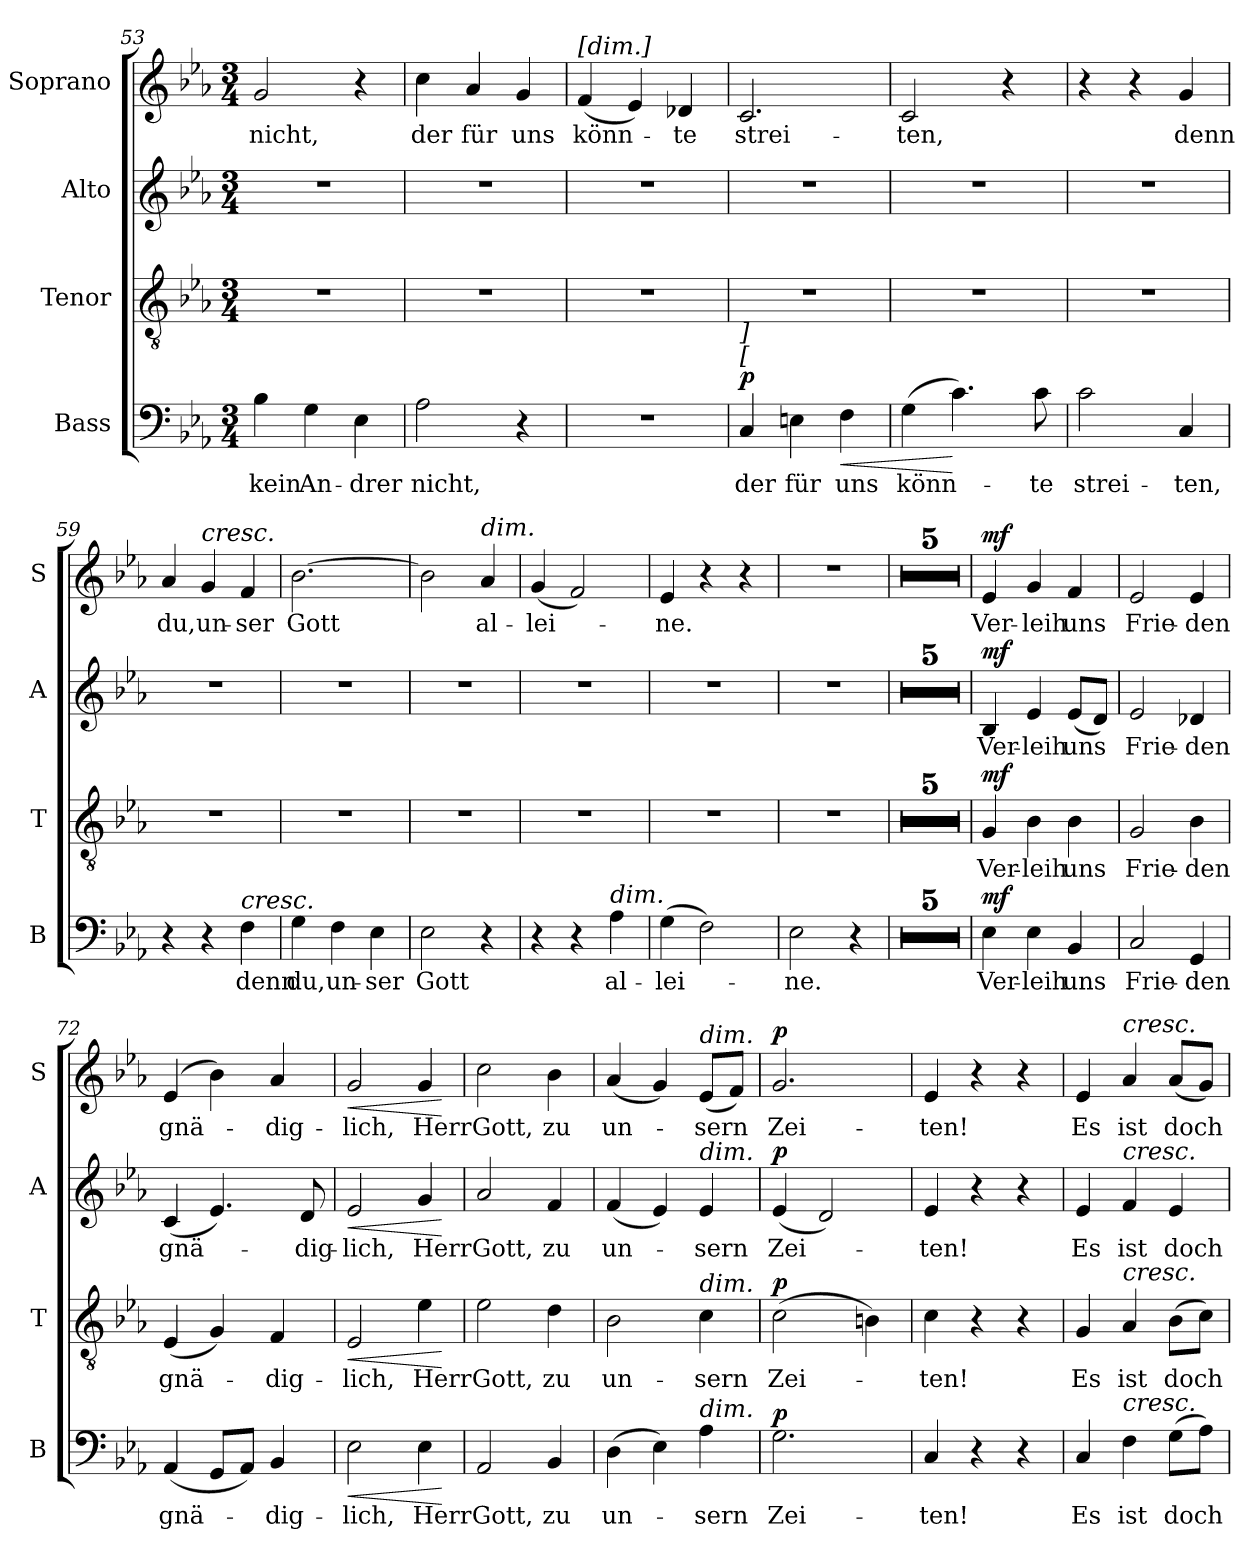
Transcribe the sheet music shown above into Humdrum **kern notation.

**kern	**text	**dynam	**kern	**text	**dynam	**kern	**text	**dynam	**kern	**text	**dynam
*part4	*part4	*part4	*part3	*part3	*part3	*part2	*part2	*part2	*part1	*part1	*part1
*staff4	*staff4	*staff4	*staff3	*staff3	*staff3	*staff2	*staff2	*staff2	*staff1	*staff1	*staff1
*I"Bass	*	*	*I"Tenor	*	*	*I"Alto	*	*	*I"Soprano	*	*
*I'B	*	*	*I'T	*	*	*I'A	*	*	*I'S	*	*
!!LO:LB:g=z
*clefF4	*	*	*clefGv2	*	*	*clefG2	*	*	*clefG2	*	*
*k[b-e-a-]	*	*	*k[b-e-a-]	*	*	*k[b-e-a-]	*	*	*k[b-e-a-]	*	*
*E-:	*	*	*E-:	*	*	*E-:	*	*	*E-:	*	*
*M3/4	*	*	*M3/4	*	*	*M3/4	*	*	*M3/4	*	*
=53	=53	=53	=53	=53	=53	=53	=53	=53	=53	=53	=53
4B-\	kein	.	2.r	.	.	2.r	.	.	2g/	nicht,	.
4G\	An-	.	.	.	.	.	.	.	.	.	.
4E-\	-drer	.	.	.	.	.	.	.	4r	.	.
=54	=54	=54	=54	=54	=54	=54	=54	=54	=54	=54	=54
2A-\	nicht,	.	2.r	.	.	2.r	.	.	4cc\	der	.
.	.	.	.	.	.	.	.	.	4a-/	für	.
4r	.	.	.	.	.	.	.	.	4g/	uns	.
=55	=55	=55	=55	=55	=55	=55	=55	=55	=55	=55	=55
!	!	!	!	!	!	!	!	!	!LO:TX:a:i:t=[dim.]	!	!
2.r	.	.	2.r	.	.	2.r	.	.	(4f/	könn-	.
.	.	.	.	.	.	.	.	.	4e-/)	.	.
.	.	.	.	.	.	.	.	.	4d-X/	-te	.
=56	=56	=56	=56	=56	=56	=56	=56	=56	=56	=56	=56
!LO:TX:a:i:t=[	!	!	!	!	!	!	!	!	!	!	!
!LO:TX:a:i:t=]	!	!	!	!	!	!	!	!	!	!	!
!	!	!LO:DY:a	!	!	!	!	!	!	!	!	!
4C/	der	p	2.r	.	.	2.r	.	.	2.c/	strei-	.
4En\	für	.	.	.	.	.	.	.	.	.	.
!	!	!LO:HP:b	!	!	!	!	!	!	!	!	!
4F\	uns	<	.	.	.	.	.	.	.	.	.
=57	=57	=57	=57	=57	=57	=57	=57	=57	=57	=57	=57
(4G\	könn-	.	2.r	.	.	2.r	.	.	2c/	-ten,	.
4.c\)	.	[	.	.	.	.	.	.	.	.	.
.	.	.	.	.	.	.	.	.	4r	.	.
8c\	-te	.	.	.	.	.	.	.	.	.	.
=58	=58	=58	=58	=58	=58	=58	=58	=58	=58	=58	=58
2c\	strei-	.	2.r	.	.	2.r	.	.	4r	.	.
.	.	.	.	.	.	.	.	.	4r	.	.
4C/	-ten,	.	.	.	.	.	.	.	4g/	denn	.
=59	=59	=59	=59	=59	=59	=59	=59	=59	=59	=59	=59
4r	.	.	2.r	.	.	2.r	.	.	4a-/	du,	.
!	!	!	!	!	!	!	!	!	!LO:TX:a:i:t=cresc.	!	!
4r	.	.	.	.	.	.	.	.	4g/	un-	.
!LO:TX:a:i:t=cresc.	!	!	!	!	!	!	!	!	!	!	!
4F\	denn	.	.	.	.	.	.	.	4f/	-ser	.
!!LO:PB:g=z
=60	=60	=60	=60	=60	=60	=60	=60	=60	=60	=60	=60
4G\	du,	.	2.r	.	.	2.r	.	.	[2.b-\	Gott	.
4F\	un-	.	.	.	.	.	.	.	.	.	.
4E-\	-ser	.	.	.	.	.	.	.	.	.	.
=61	=61	=61	=61	=61	=61	=61	=61	=61	=61	=61	=61
2E-\	Gott	.	2.r	.	.	2.r	.	.	2b-\]	.	.
!	!	!	!	!	!	!	!	!	!LO:TX:a:i:t=dim.	!	!
4r	.	.	.	.	.	.	.	.	4a-/	al-	.
=62	=62	=62	=62	=62	=62	=62	=62	=62	=62	=62	=62
4r	.	.	2.r	.	.	2.r	.	.	(4g/	-lei-	.
4r	.	.	.	.	.	.	.	.	2f/)	.	.
!LO:TX:a:i:t=dim.	!	!	!	!	!	!	!	!	!	!	!
4A-\	al-	.	.	.	.	.	.	.	.	.	.
=63	=63	=63	=63	=63	=63	=63	=63	=63	=63	=63	=63
(4G\	-lei-	.	2.r	.	.	2.r	.	.	4e-/	-ne.	.
2F\)	.	.	.	.	.	.	.	.	4r	.	.
.	.	.	.	.	.	.	.	.	4r	.	.
=64	=64	=64	=64	=64	=64	=64	=64	=64	=64	=64	=64
2E-\	-ne.	.	2.r	.	.	2.r	.	.	2.r	.	.
4r	.	.	.	.	.	.	.	.	.	.	.
=65	=65	=65	=65	=65	=65	=65	=65	=65	=65	=65	=65
2.r	.	.	2.r	.	.	2.r	.	.	2.r	.	.
=66	=66	=66	=66	=66	=66	=66	=66	=66	=66	=66	=66
2.r	.	.	2.r	.	.	2.r	.	.	2.r	.	.
=67	=67	=67	=67	=67	=67	=67	=67	=67	=67	=67	=67
2.r	.	.	2.r	.	.	2.r	.	.	2.r	.	.
=68	=68	=68	=68	=68	=68	=68	=68	=68	=68	=68	=68
2.r	.	.	2.r	.	.	2.r	.	.	2.r	.	.
=69	=69	=69	=69	=69	=69	=69	=69	=69	=69	=69	=69
2.r	.	.	2.r	.	.	2.r	.	.	2.r	.	.
=70	=70	=70	=70	=70	=70	=70	=70	=70	=70	=70	=70
!	!	!LO:DY:a	!	!	!LO:DY:a	!	!	!LO:DY:a	!	!	!LO:DY:a
4E-\	Ver-	mf	4G/	Ver-	mf	4B-/	Ver-	mf	4e-/	Ver-	mf
4E-\	-leih	.	4B-\	-leih	.	4e-/	-leih	.	4g/	-leih	.
4BB-/	uns	.	4B-\	uns	.	(8e-/L	uns	.	4f/	uns	.
.	.	.	.	.	.	8d/J)	.	.	.	.	.
!!LO:LB:g=z
=71	=71	=71	=71	=71	=71	=71	=71	=71	=71	=71	=71
2C/	Frie-	.	2G/	Frie-	.	2e-/	Frie-	.	2e-/	Frie-	.
4GG/	-den	.	4B-\	-den	.	4d-X/	-den	.	4e-/	-den	.
=72	=72	=72	=72	=72	=72	=72	=72	=72	=72	=72	=72
(4AA-/	gnä-	.	(4E-/	gnä-	.	(4c/	gnä-	.	(4e-/	gnä-	.
8GG/L	.	.	4G/)	.	.	4.e-/)	.	.	4b-\)	.	.
8AA-/J)	.	.	.	.	.	.	.	.	.	.	.
4BB-/	-dig-	.	4F/	-dig-	.	.	.	.	4a-/	-dig-	.
.	.	.	.	.	.	8d/	-dig-	.	.	.	.
=73	=73	=73	=73	=73	=73	=73	=73	=73	=73	=73	=73
!	!	!LO:HP:b	!	!	!LO:HP:b	!	!	!LO:HP:b	!	!	!LO:HP:b
2E-\	-lich,	<	2E-/	-lich,	<	2e-/	-lich,	<	2g/	-lich,	<
4E-\	Herr	.	4e-\	Herr	.	4g/	Herr	.	4g/	Herr	.
.	.	[	.	.	[	.	.	[	.	.	[
=74	=74	=74	=74	=74	=74	=74	=74	=74	=74	=74	=74
2AA-/	Gott,	.	2e-\	Gott,	.	2a-/	Gott,	.	2cc\	Gott,	.
4BB-/	zu	.	4d\	zu	.	4f/	zu	.	4b-\	zu	.
=75	=75	=75	=75	=75	=75	=75	=75	=75	=75	=75	=75
(4D\	un-	.	2B-\	un-	.	(4f/	un-	.	(4a-/	un-	.
4E-\)	.	.	.	.	.	4e-/)	.	.	4g/)	.	.
!	!	!	!	!	!	!	!	!	!LO:TX:a:i:t=dim.	!	!
!	!	!	!	!	!	!LO:TX:a:i:t=dim.	!	!	!	!	!
!	!	!	!LO:TX:a:i:t=dim.	!	!	!	!	!	!	!	!
!LO:TX:a:i:t=dim.	!	!	!	!	!	!	!	!	!	!	!
4A-\	-sern	.	4c\	-sern	.	4e-/	-sern	.	(8e-/L	-sern	.
.	.	.	.	.	.	.	.	.	8f/J)	.	.
=76	=76	=76	=76	=76	=76	=76	=76	=76	=76	=76	=76
!	!	!LO:DY:a	!	!	!LO:DY:a	!	!	!LO:DY:a	!	!	!LO:DY:a
2.G\	Zei-	p	(2c\	Zei-	p	(4e-/	Zei-	p	2.g/	Zei-	p
.	.	.	.	.	.	2d/)	.	.	.	.	.
.	.	.	4Bn\)	.	.	.	.	.	.	.	.
=77	=77	=77	=77	=77	=77	=77	=77	=77	=77	=77	=77
4C/	-ten!	.	4c\	-ten!	.	4e-/	-ten!	.	4e-/	-ten!	.
4r	.	.	4r	.	.	4r	.	.	4r	.	.
4r	.	.	4r	.	.	4r	.	.	4r	.	.
!!LO:PB:g=z
=78	=78	=78	=78	=78	=78	=78	=78	=78	=78	=78	=78
4C/	Es	.	4G/	Es	.	4e-/	Es	.	4e-/	Es	.
!	!	!	!	!	!	!	!	!	!LO:TX:a:i:t=cresc.	!	!
!	!	!	!	!	!	!LO:TX:a:i:t=cresc.	!	!	!	!	!
!	!	!	!LO:TX:a:i:t=cresc.	!	!	!	!	!	!	!	!
!LO:TX:a:i:t=cresc.	!	!	!	!	!	!	!	!	!	!	!
4F\	ist	.	4A-/	ist	.	4f/	ist	.	4a-/	ist	.
(8G\L	doch	.	(8B-\L	doch	.	4e-/	doch	.	(8a-/L	doch	.
8A-\J)	.	.	8c\J)	.	.	.	.	.	8g/J)	.	.
=	=	=	=	=	=	=	=	=	=	=	=
*-	*-	*-	*-	*-	*-	*-	*-	*-	*-	*-	*-
